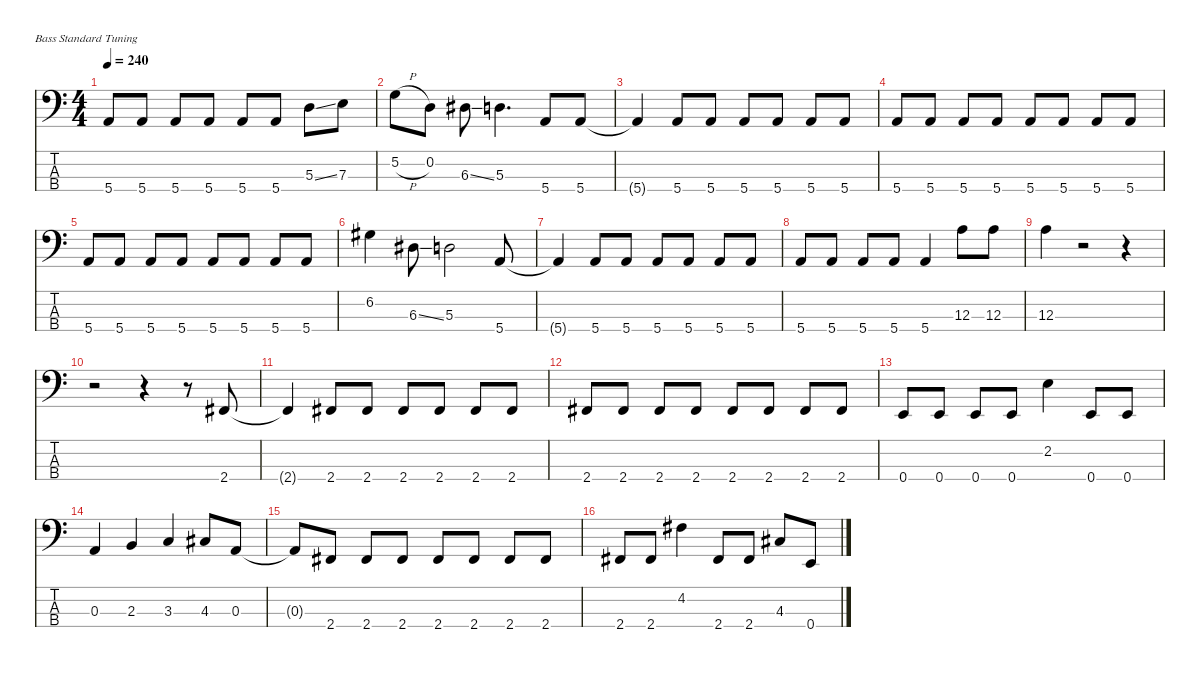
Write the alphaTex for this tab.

\defaultSystemsLayout 4
\hideDynamics
\bracketExtendMode nobrackets
\singleTrackTrackNamePolicy hidden
\multiTrackTrackNamePolicy hidden
\otherSystemsTrackNameOrientation horizontal
\track ("Bass" "el.bs.") {instrument electricbassfinger}
\staff {score tabs}
\tuning (G2 D2 A1 E1)
\ts (4 4)
\tempo 240
\clef f4
\ks c
5.4.8{dy f} 5.4.8 5.4.8 5.4.8 5.4.8 5.4.8 5.3{ss}.8 7.3.8 |
5.2{h}.8 0.2.8 6.3{ss acc #}.8 5.3.4{d} 5.4.8 5.4.8 |
5.4{t}.4 5.4.8 5.4.8 5.4.8 5.4.8 5.4.8 5.4.8 |
5.4.8 5.4.8 5.4.8 5.4.8 5.4.8 5.4.8 5.4.8 5.4.8 |
5.4.8 5.4.8 5.4.8 5.4.8 5.4.8 5.4.8 5.4.8 5.4.8 |
6.2{acc #}.4 6.3{ss acc #}.8 5.3.2 5.4.8 |
5.4{t}.4 5.4.8 5.4.8 5.4.8 5.4.8 5.4.8 5.4.8 |
5.4.8 5.4.8 5.4.8 5.4.8 5.4.4 12.3.8 12.3.8 |
12.3.4 r.2 r.4 |
r.2 r.4 r.8 2.4{acc #}.8 |
2.4{t acc #}.4 2.4{acc #}.8 2.4{acc #}.8 2.4{acc #}.8 2.4{acc #}.8 2.4{acc #}.8 2.4{acc #}.8 |
2.4{acc #}.8 2.4{acc #}.8 2.4{acc #}.8 2.4{acc #}.8 2.4{acc #}.8 2.4{acc #}.8 2.4{acc #}.8 2.4{acc #}.8 |
0.4.8 0.4.8 0.4.8 0.4.8 2.2.4 0.4.8 0.4.8 |
0.3.4 2.3.4 3.3.4 4.3{acc #}.8 0.3.8 |
0.3{t}.8 2.4{acc #}.8 2.4{acc #}.8 2.4{acc #}.8 2.4{acc #}.8 2.4{acc #}.8 2.4{acc #}.8 2.4{acc #}.8 |
2.4{acc #}.8 2.4{acc #}.8 4.2{acc #}.4 2.4{acc #}.8 2.4{acc #}.8 4.3{acc #}.8 0.4.8
